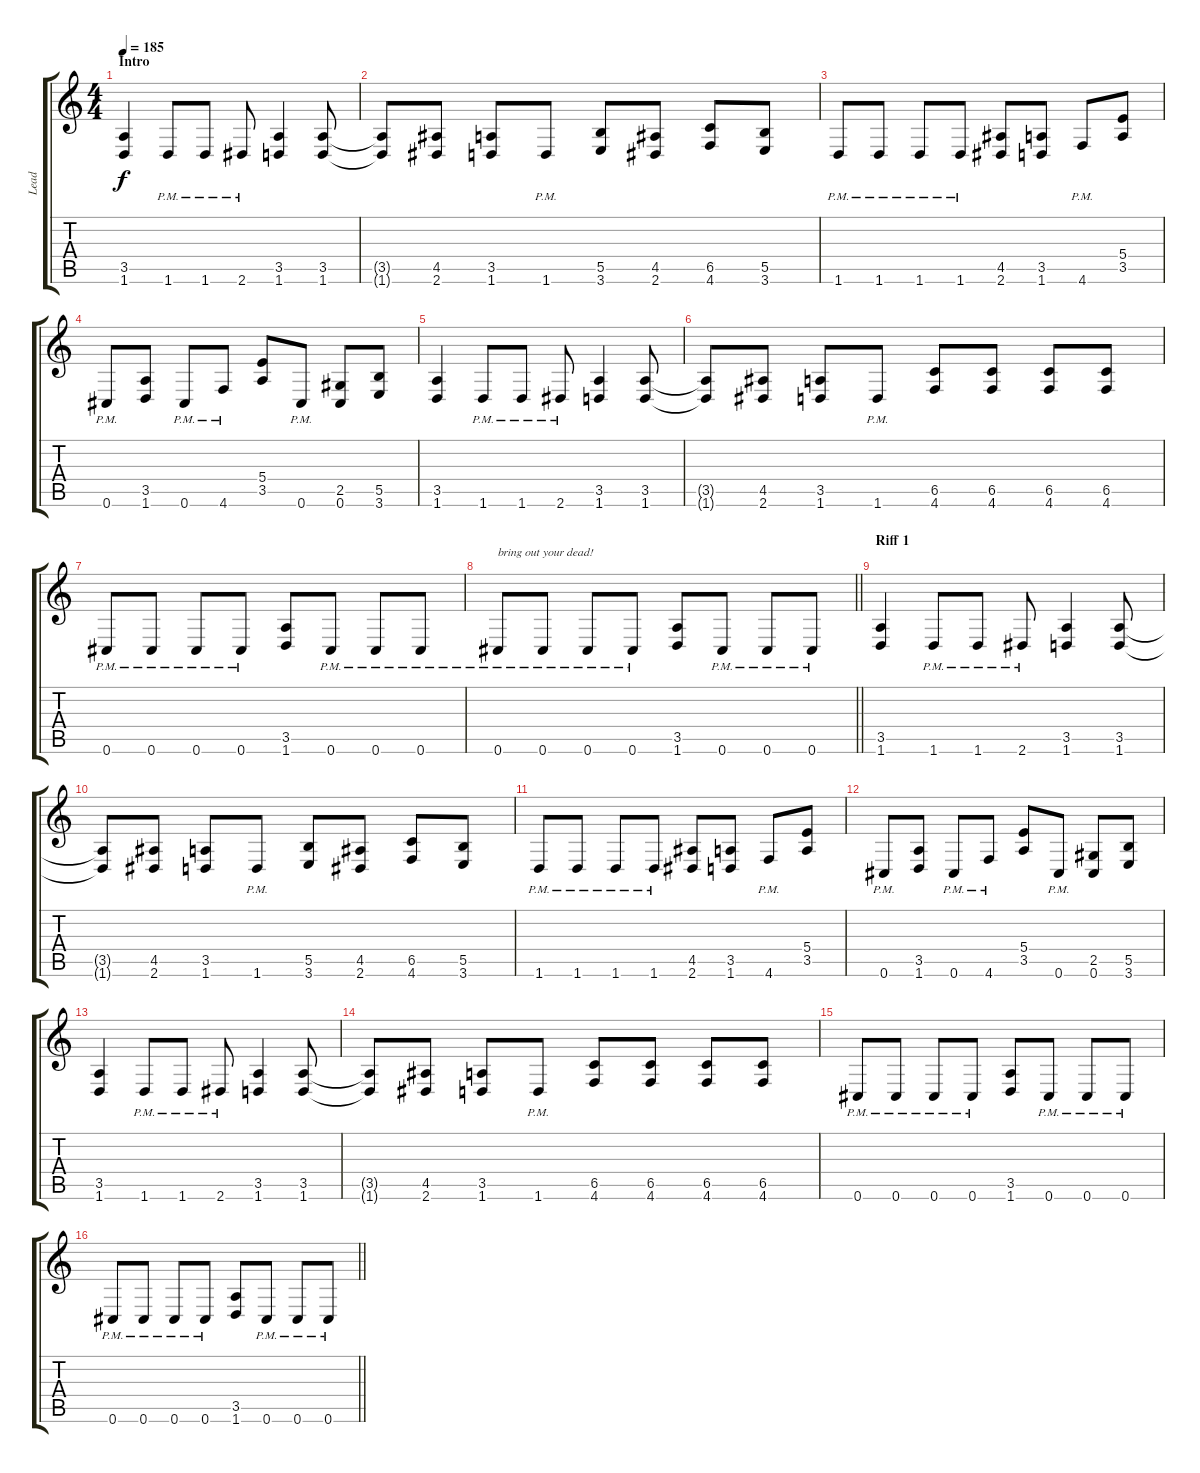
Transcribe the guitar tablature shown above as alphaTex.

\track ("Lead" "Lead") {instrument distortionguitar}
\staff {score tabs}
\tuning (Db4 Ab3 E3 B2 Gb2 Db2) {hide}
\ts (4 4)
\section ("" "Intro")
\tempo 185
\clef g2
\ks c
(3.5 1.6).4{dy f instrument distortionguitar} 1.6{pm}.8 1.6{pm}.8 2.6{pm}.8 (3.5 1.6).4 (3.5 1.6).8 |
(3.5{t} 1.6{t}).8 (4.5 2.6).8 (3.5 1.6).8 1.6{pm}.8 (5.5 3.6).8 (4.5 2.6).8 (6.5 4.6).8 (5.5 3.6).8 |
1.6{pm}.8 1.6{pm}.8 1.6{pm}.8 1.6{pm}.8 (4.5 2.6).8 (3.5 1.6).8 4.6{pm}.8 (5.4 3.5).8 |
0.6{pm}.8 (3.5 1.6).8 0.6{pm}.8 4.6{pm}.8 (5.4 3.5).8 0.6{pm}.8 (2.5 0.6).8 (5.5 3.6).8 |
(3.5 1.6).4 1.6{pm}.8 1.6{pm}.8 2.6{pm}.8 (3.5 1.6).4 (3.5 1.6).8 |
(3.5{t} 1.6{t}).8 (4.5 2.6).8 (3.5 1.6).8 1.6{pm}.8 (6.5 4.6).8 (6.5 4.6).8 (6.5 4.6).8 (6.5 4.6).8 |
0.6{pm}.8 0.6{pm}.8 0.6{pm}.8 0.6{pm}.8 (3.5 1.6).8 0.6{pm}.8 0.6{pm}.8 0.6{pm}.8 |
\barLineRight lightlight
0.6{pm}.8{txt "bring out your dead!"} 0.6{pm}.8 0.6{pm}.8 0.6{pm}.8 (3.5 1.6).8 0.6{pm}.8 0.6{pm}.8 0.6{pm}.8 |
\section ("" "Riff 1")
(3.5 1.6).4 1.6{pm}.8 1.6{pm}.8 2.6{pm}.8 (3.5 1.6).4 (3.5 1.6).8 |
(3.5{t} 1.6{t}).8 (4.5 2.6).8 (3.5 1.6).8 1.6{pm}.8 (5.5 3.6).8 (4.5 2.6).8 (6.5 4.6).8 (5.5 3.6).8 |
1.6{pm}.8 1.6{pm}.8 1.6{pm}.8 1.6{pm}.8 (4.5 2.6).8 (3.5 1.6).8 4.6{pm}.8 (5.4 3.5).8 |
0.6{pm}.8 (3.5 1.6).8 0.6{pm}.8 4.6{pm}.8 (5.4 3.5).8 0.6{pm}.8 (2.5 0.6).8 (5.5 3.6).8 |
(3.5 1.6).4 1.6{pm}.8 1.6{pm}.8 2.6{pm}.8 (3.5 1.6).4 (3.5 1.6).8 |
(3.5{t} 1.6{t}).8 (4.5 2.6).8 (3.5 1.6).8 1.6{pm}.8 (6.5 4.6).8 (6.5 4.6).8 (6.5 4.6).8 (6.5 4.6).8 |
0.6{pm}.8 0.6{pm}.8 0.6{pm}.8 0.6{pm}.8 (3.5 1.6).8 0.6{pm}.8 0.6{pm}.8 0.6{pm}.8 |
\barLineRight lightlight
0.6{pm}.8 0.6{pm}.8 0.6{pm}.8 0.6{pm}.8 (3.5 1.6).8 0.6{pm}.8 0.6{pm}.8 0.6{pm}.8
